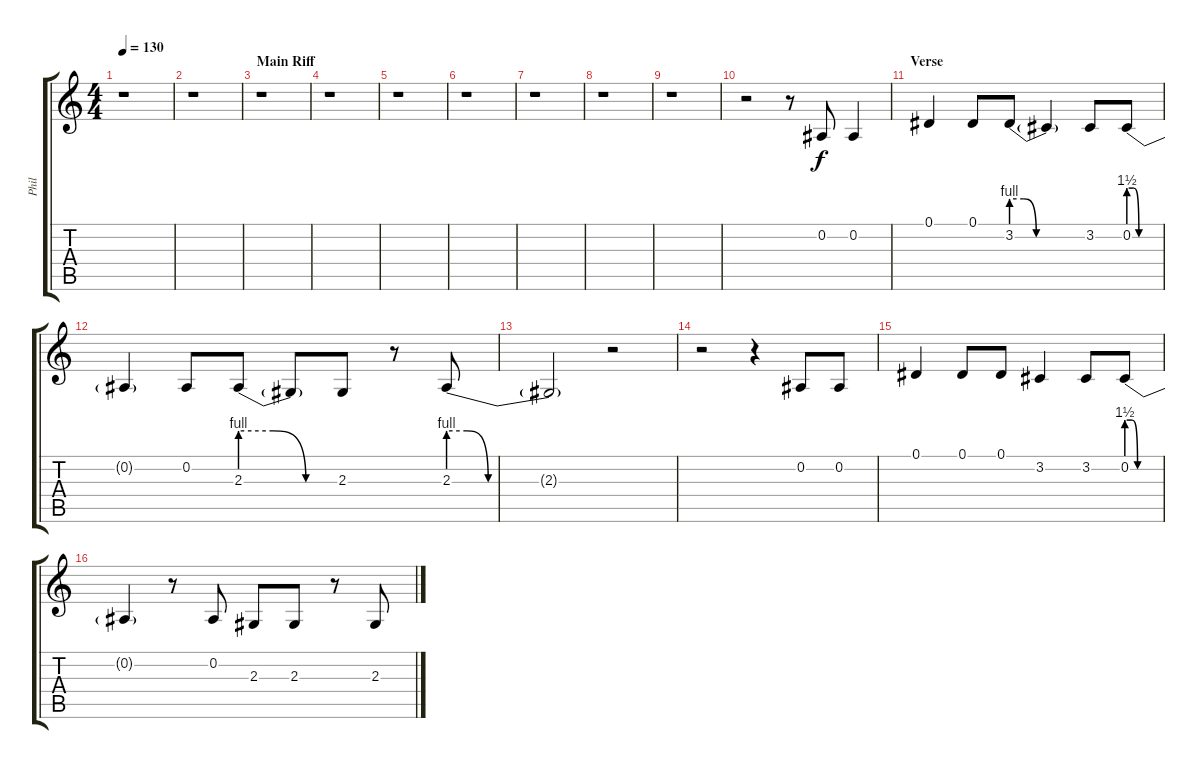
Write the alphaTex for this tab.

\track ("Phil" "Phil") {instrument baritonesax}
\staff {score tabs}
\tuning (Eb4 Bb3 Gb3 Db3 Ab2 Eb2) {hide}
\ts (4 4)
\tempo 130
\clef g2
\ks c
r.1{dy f instrument baritonesax} |
r.1 |
\section ("" "Main Riff")
r.1 |
r.1 |
r.1 |
r.1 |
r.1 |
r.1 |
r.1 |
r.2 r.8 0.2.8 0.2.4 |
\section ("" "Verse")
0.1.4 0.1.8 3.2{be (custom 0 4 10 4 20 0 40 0 60 0)}.8 3.2{t}.4 3.2.8 0.2{be (custom 0 6 10 6 20 0 40 0 60 0)}.8 |
0.2{t}.4 0.2.8 2.3{be (custom 0 4 20 4 40 0 60 0)}.8 2.3{t}.8 2.3.8 r.8 2.3{be (custom 0 4 7 4 15 0 40 0 60 0)}.8 |
2.3{t}.2 r.2 |
r.2 r.4 0.2.8 0.2.8 |
0.1.4 0.1.8 0.1.8 3.2.4 3.2.8 0.2{be (custom 0 6 10 6 20 0 40 0 60 0)}.8 |
0.2{t}.4 r.8 0.2.8 2.3.8 2.3.8 r.8 2.3.8
